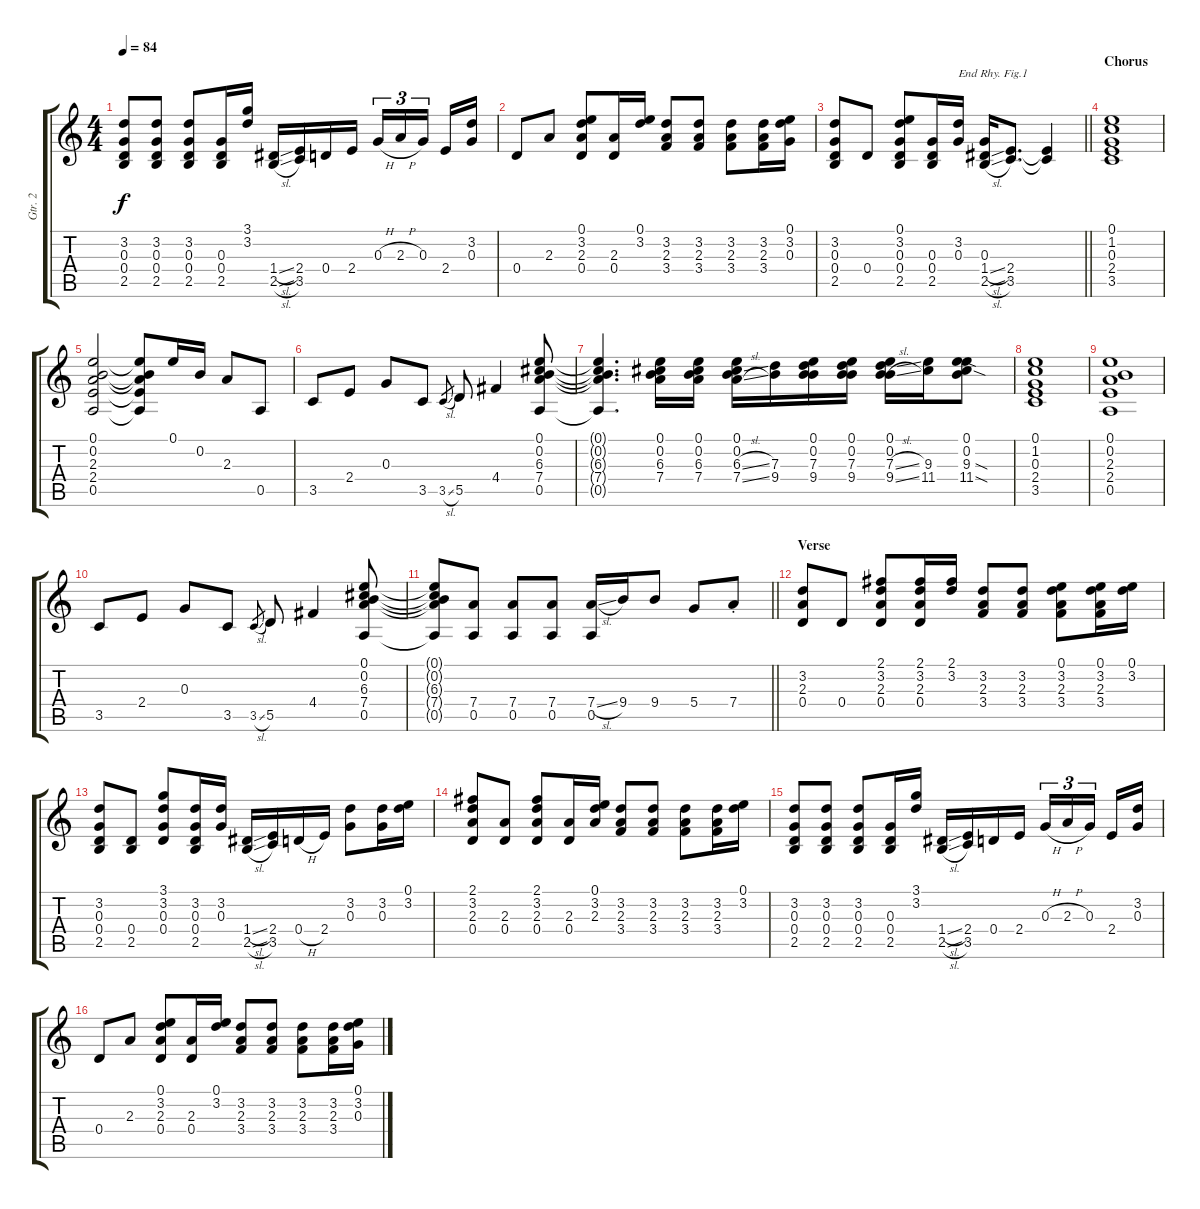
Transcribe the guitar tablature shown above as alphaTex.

\track ("Gtr. 2" "Gtr. 2") {instrument acousticguitarsteel}
\staff {score tabs}
\tuning (E4 B3 G3 D3 A2 D2) {hide}
\ts (4 4)
\tempo 84
\clef g2
\ks c
(3.2 0.3 0.4 2.5).8{dy f} (3.2 0.3 0.4 2.5).8 (3.2 0.3 0.4 2.5).8 (0.3 0.4 2.5).16 (3.1 3.2).16 (1.4{sl} 2.5{sl}).16 (2.4 3.5).16 0.4.16 2.4.16 0.3{h}.16{tu (3 2)} 2.3{h}.16{tu (3 2)} 0.3.16{tu (3 2) beam splitsecondary} 2.4.16 (3.2 0.3).16 |
0.4.8 2.3.8 (0.1 3.2 2.3 0.4).8 (2.3 0.4).16 (0.1 3.2).16 (3.2 2.3 3.4).8 (3.2 2.3 3.4).8 (3.2 2.3 3.4).8 (3.2 2.3 3.4).16 (0.1 3.2 0.3).16 |
\barLineRight lightlight
(3.2 0.3 0.4 2.5).8 0.4.8 (0.1 3.2 0.3 0.4 2.5).8 (0.3 0.4 2.5).16 (3.2 0.3).16{txt "End Rhy. Fig.1"} (0.3 1.4{sl} 2.5{sl}).16 (2.4 3.5).8{d} (2.4{t} 3.5{t}).4 |
\section ("" "Chorus")
(0.1 1.2 0.3 2.4 3.5).1 |
(0.1 0.2 2.3 2.4 0.5).2 (0.1{t} 0.2{t} 2.3{t} 2.4{t} 0.5{t}).8 0.1.16 0.2.16 2.3.8 0.5.8 |
3.5.8 2.4.8 0.3.8 3.5.8 3.5{sl}.8{gr} 5.5.8 4.4.4 (0.1 0.2 6.3 7.4 0.5).8 |
(0.1{t} 0.2{t} 6.3{t} 7.4{t} 0.5{t}).4{d} (0.1 0.2 6.3 7.4).16 (0.1 0.2 6.3 7.4).16 (0.1 0.2 6.3{sl} 7.4{sl}).16 (7.3 9.4).16 (0.1 0.2 7.3 9.4).16 (0.1 0.2 7.3 9.4).16 (0.1 0.2 7.3{sl} 9.4{sl}).16 (9.3 11.4).16 (0.1 0.2 9.3{sod} 11.4{sod}).8 |
(0.1 1.2 0.3 2.4 3.5).1 |
(0.1 0.2 2.3 2.4 0.5).1 |
3.5.8 2.4.8 0.3.8 3.5.8 3.5{sl}.8{gr} 5.5.8 4.4.4 (0.1 0.2 6.3 7.4 0.5).8 |
\barLineRight lightlight
(0.1{t} 0.2{t} 6.3{t} 7.4{t} 0.5{t}).8 (7.4 0.5).8 (7.4 0.5).8 (7.4 0.5).8 (7.4{sl} 0.5).16 9.4.16 9.4.8 5.4.8 7.4{st}.8 |
\section ("" "Verse")
(3.2 2.3 0.4).8 0.4.8 (2.1 3.2 2.3 0.4).8 (2.1 3.2 2.3 0.4).16 (2.1 3.2).16 (3.2 2.3 3.4).8 (3.2 2.3 3.4).8 (0.1 3.2 2.3 3.4).8 (0.1 3.2 2.3 3.4).16 (0.1 3.2).16 |
(3.2 0.3 0.4 2.5).8 (0.4 2.5).8 (3.1 3.2 0.3 0.4).8 (3.2 0.3 0.4 2.5).16 (3.2 0.3).16 (1.4{sl} 2.5{sl}).16 (2.4 3.5).16 0.4{h}.16 2.4.16 (3.2 0.3).8 (3.2 0.3).16 (0.1 3.2).16 |
(2.1 3.2 2.3 0.4).8 (2.3 0.4).8 (2.1 3.2 2.3 0.4).8 (2.3 0.4).16 (0.1 3.2 2.3).16 (3.2 2.3 3.4).8 (3.2 2.3 3.4).8 (3.2 2.3 3.4).8 (3.2 2.3 3.4).16 (0.1 3.2).16 |
(3.2 0.3 0.4 2.5).8 (3.2 0.3 0.4 2.5).8 (3.2 0.3 0.4 2.5).8 (0.3 0.4 2.5).16 (3.1 3.2).16 (1.4{sl} 2.5{sl}).16 (2.4 3.5).16 0.4.16 2.4.16 0.3{h}.16{tu (3 2)} 2.3{h}.16{tu (3 2)} 0.3.16{tu (3 2) beam splitsecondary} 2.4.16 (3.2 0.3).16 |
0.4.8 2.3.8 (0.1 3.2 2.3 0.4).8 (2.3 0.4).16 (0.1 3.2).16 (3.2 2.3 3.4).8 (3.2 2.3 3.4).8 (3.2 2.3 3.4).8 (3.2 2.3 3.4).16 (0.1 3.2 0.3).16
